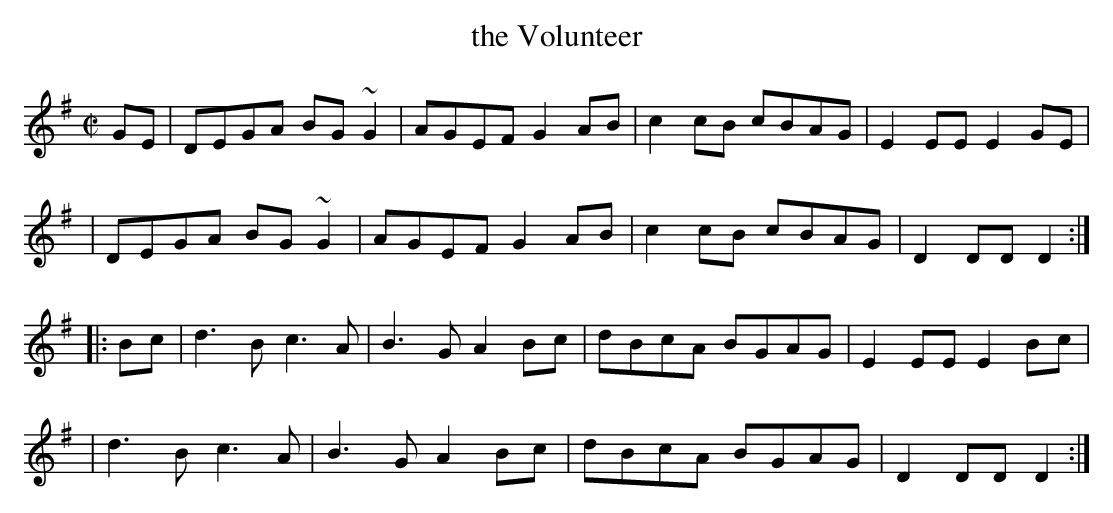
X:1
T: the Volunteer
M: C|
L: 1/8
K: G
GE \
| DEGA BG~G2 | AGEF G2AB | c2cB cBAG | E2EE E2GE |
| DEGA BG~G2 | AGEF G2AB | c2cB cBAG | D2DD D2 :|
|: Bc \
| d3B c3A | B3G A2Bc | dBcA BGAG | E2EE E2Bc |
| d3B c3A | B3G A2Bc | dBcA BGAG | D2DD D2 :|
